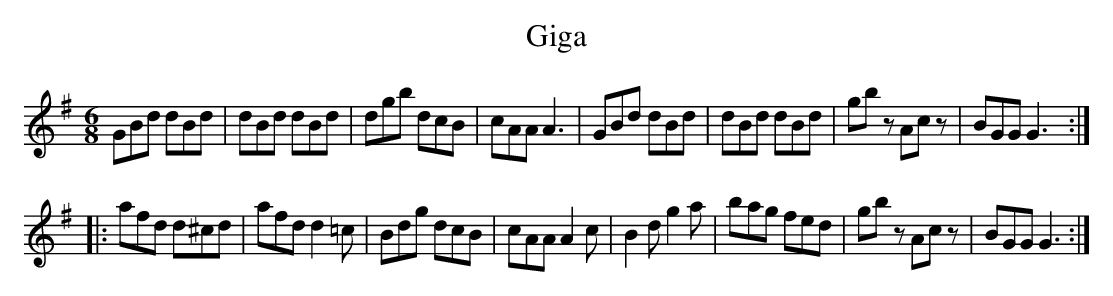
X:1
T:Giga
M:6/8
K:G major
GBd dBd| dBd dBd| dgb dcB| cAA A3|\
GBd dBd| dBd dBd| gbz Acz| BGG G3::
afd d^cd| afd d2=c| Bdg dcB| cAA A2c|\
B2d g2a| bag fed| gbz Acz| BGG G3 :|
